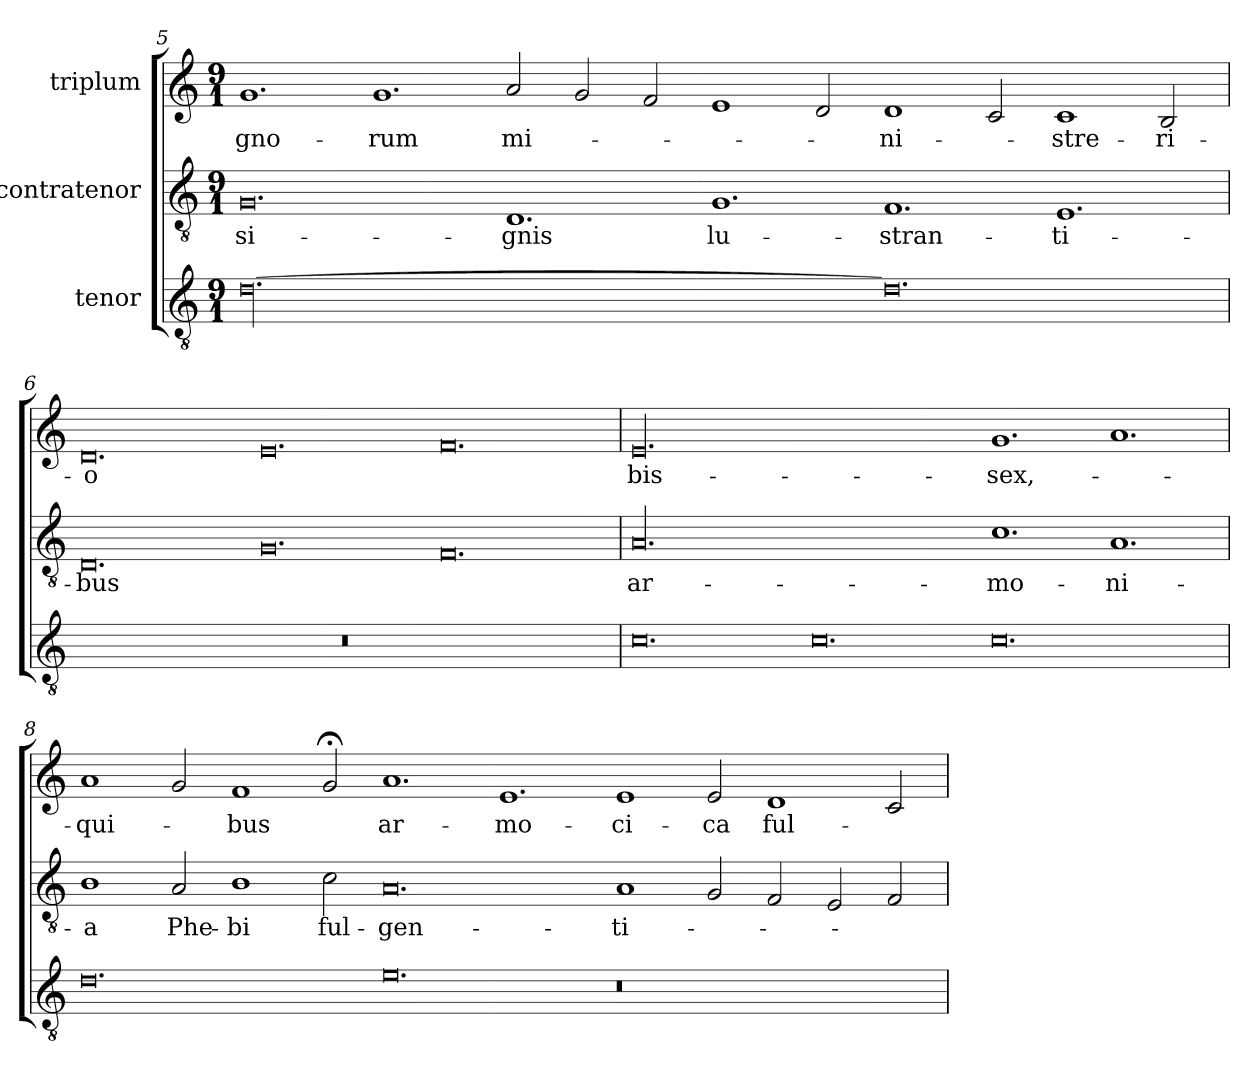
**kern	**kern	**text	**kern	**text
*part3	*part2	*part2	*part1	*part1
*staff3	*staff2	*staff2	*staff1	*staff1
*I"tenor	*I"contratenor	*	*I"triplum	*
*clefGv2	*clefGv2	*	*clefG2	*
*k[]	*k[]	*	*k[]	*
*C:	*C:	*	*C:	*
*M9/1	*M9/1	*	*M9/1	*
=5	=5	=5	=5	=5
[00.d\	0.G/	si-	1.g/	-gno-
.	.	.	1.g/	-rum
.	1.D/	-gnis	2a/	mi-
.	.	.	2g/	.
.	.	.	2f/	.
.	1.G/	lu-	1e/	.
.	.	.	2d/	.
0.d\]	1.F/	-stran-	1d/	-ni-
.	.	.	2c/	.
.	1.E/	-ti-	1c/	-stre-
.	.	.	2B/	-ri-
!!LO:PB:g=z
=6	=6	=6	=6	=6
1%9r	0.D/	-bus	0.d/	-o
.	0.G/	.	0.e/	.
.	0.F/	.	0.f/	.
=7	=7	=7	=7	=7
0.c\	00.A/	ar-	00.e/	bis-
0.c\	.	.	.	.
0.c\	1.c\	-mo-	1.g/	sex,-
.	1.A/	-ni-	1.a/	.
=8	=8	=8	=8	=8
0.d\	1B\	-a	1a/	qui-
.	2A/	Phe-	2g/	.
.	1B\	-bi	1f/	-bus
.	2c\	ful-	2g;</	.
0.e\	0.A/	-gen-	1.a/	ar-
.	.	.	1.e/	-mo-
0.r	1A/	-ti-	1e/	-ci-
.	2G/	.	2e/	-ca
.	2F/	.	1d/	ful-
.	2E/	.	.	.
.	2F/	.	2c/	.
=	=	=	=	=
*-	*-	*-	*-	*-
